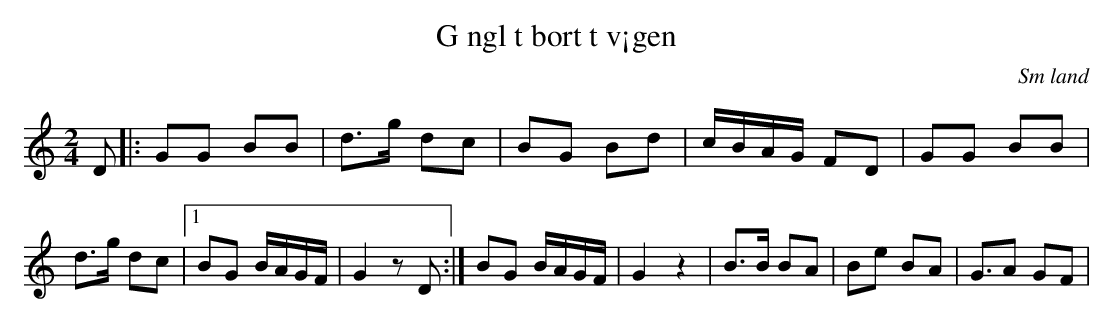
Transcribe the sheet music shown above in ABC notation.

X:1
T:G ngl t bort t v¡gen
O:Sm land
M:2/4
L:1/8
K:C
D |: GG BB | d3/2g/2 dc | BG Bd | c/2B/2A/2G/2 FD | GG BB | d3/2g/2 dc |1 BG B/2A/2G/2F/2 | G2 z D :| BG B/2A/2G/2F/2 | G2 z2 | B3/2B/2 BA | Be BA | G3/2A GF |
